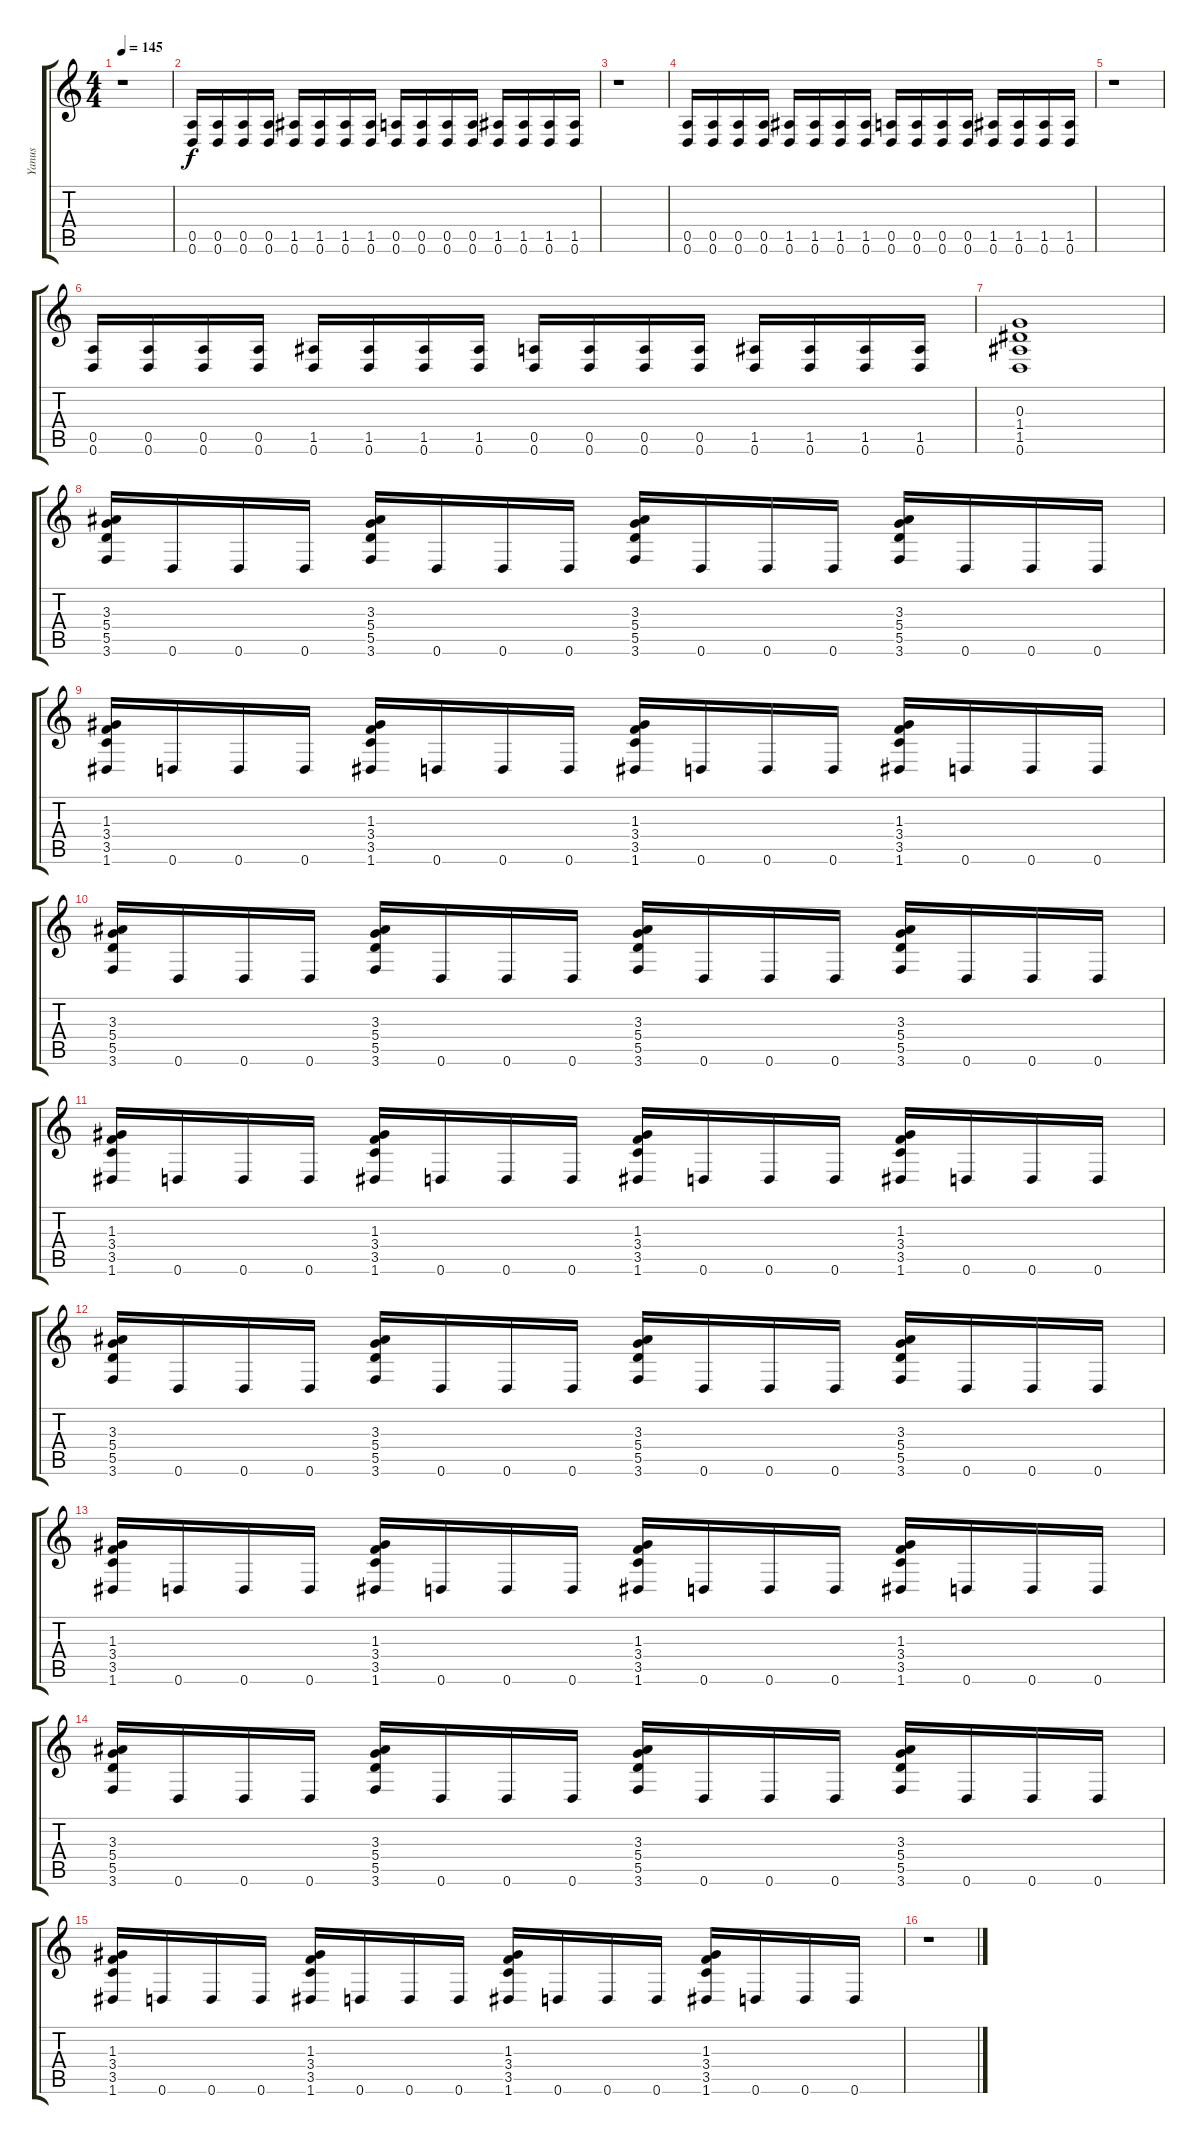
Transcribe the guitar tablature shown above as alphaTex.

\track ("Yanus" "Yanus") {instrument distortionguitar}
\staff {score tabs}
\tuning (E4 B3 G3 D3 A2 D2) {hide}
\ts (4 4)
\tempo 145
\clef g2
\ks c
r.1{dy f} |
(0.5 0.6).16 (0.5 0.6).16 (0.5 0.6).16 (0.5 0.6).16 (1.5 0.6).16 (1.5 0.6).16 (1.5 0.6).16 (1.5 0.6).16 (0.5 0.6).16 (0.5 0.6).16 (0.5 0.6).16 (0.5 0.6).16 (1.5 0.6).16 (1.5 0.6).16 (1.5 0.6).16 (1.5 0.6).16 |
r.1 |
(0.5 0.6).16 (0.5 0.6).16 (0.5 0.6).16 (0.5 0.6).16 (1.5 0.6).16 (1.5 0.6).16 (1.5 0.6).16 (1.5 0.6).16 (0.5 0.6).16 (0.5 0.6).16 (0.5 0.6).16 (0.5 0.6).16 (1.5 0.6).16 (1.5 0.6).16 (1.5 0.6).16 (1.5 0.6).16 |
r.1 |
(0.5 0.6).16 (0.5 0.6).16 (0.5 0.6).16 (0.5 0.6).16 (1.5 0.6).16 (1.5 0.6).16 (1.5 0.6).16 (1.5 0.6).16 (0.5 0.6).16 (0.5 0.6).16 (0.5 0.6).16 (0.5 0.6).16 (1.5 0.6).16 (1.5 0.6).16 (1.5 0.6).16 (1.5 0.6).16 |
(0.3 1.4 1.5 0.6).1 |
(3.3 5.4 5.5 3.6).16 0.6.16 0.6.16 0.6.16 (3.3 5.4 5.5 3.6).16 0.6.16 0.6.16 0.6.16 (3.3 5.4 5.5 3.6).16 0.6.16 0.6.16 0.6.16 (3.3 5.4 5.5 3.6).16 0.6.16 0.6.16 0.6.16 |
(1.3 3.4 3.5 1.6).16 0.6.16 0.6.16 0.6.16 (1.3 3.4 3.5 1.6).16 0.6.16 0.6.16 0.6.16 (1.3 3.4 3.5 1.6).16 0.6.16 0.6.16 0.6.16 (1.3 3.4 3.5 1.6).16 0.6.16 0.6.16 0.6.16 |
(3.3 5.4 5.5 3.6).16 0.6.16 0.6.16 0.6.16 (3.3 5.4 5.5 3.6).16 0.6.16 0.6.16 0.6.16 (3.3 5.4 5.5 3.6).16 0.6.16 0.6.16 0.6.16 (3.3 5.4 5.5 3.6).16 0.6.16 0.6.16 0.6.16 |
(1.3 3.4 3.5 1.6).16 0.6.16 0.6.16 0.6.16 (1.3 3.4 3.5 1.6).16 0.6.16 0.6.16 0.6.16 (1.3 3.4 3.5 1.6).16 0.6.16 0.6.16 0.6.16 (1.3 3.4 3.5 1.6).16 0.6.16 0.6.16 0.6.16 |
(3.3 5.4 5.5 3.6).16 0.6.16 0.6.16 0.6.16 (3.3 5.4 5.5 3.6).16 0.6.16 0.6.16 0.6.16 (3.3 5.4 5.5 3.6).16 0.6.16 0.6.16 0.6.16 (3.3 5.4 5.5 3.6).16 0.6.16 0.6.16 0.6.16 |
(1.3 3.4 3.5 1.6).16 0.6.16 0.6.16 0.6.16 (1.3 3.4 3.5 1.6).16 0.6.16 0.6.16 0.6.16 (1.3 3.4 3.5 1.6).16 0.6.16 0.6.16 0.6.16 (1.3 3.4 3.5 1.6).16 0.6.16 0.6.16 0.6.16 |
(3.3 5.4 5.5 3.6).16 0.6.16 0.6.16 0.6.16 (3.3 5.4 5.5 3.6).16 0.6.16 0.6.16 0.6.16 (3.3 5.4 5.5 3.6).16 0.6.16 0.6.16 0.6.16 (3.3 5.4 5.5 3.6).16 0.6.16 0.6.16 0.6.16 |
(1.3 3.4 3.5 1.6).16 0.6.16 0.6.16 0.6.16 (1.3 3.4 3.5 1.6).16 0.6.16 0.6.16 0.6.16 (1.3 3.4 3.5 1.6).16 0.6.16 0.6.16 0.6.16 (1.3 3.4 3.5 1.6).16 0.6.16 0.6.16 0.6.16 |
r.1
